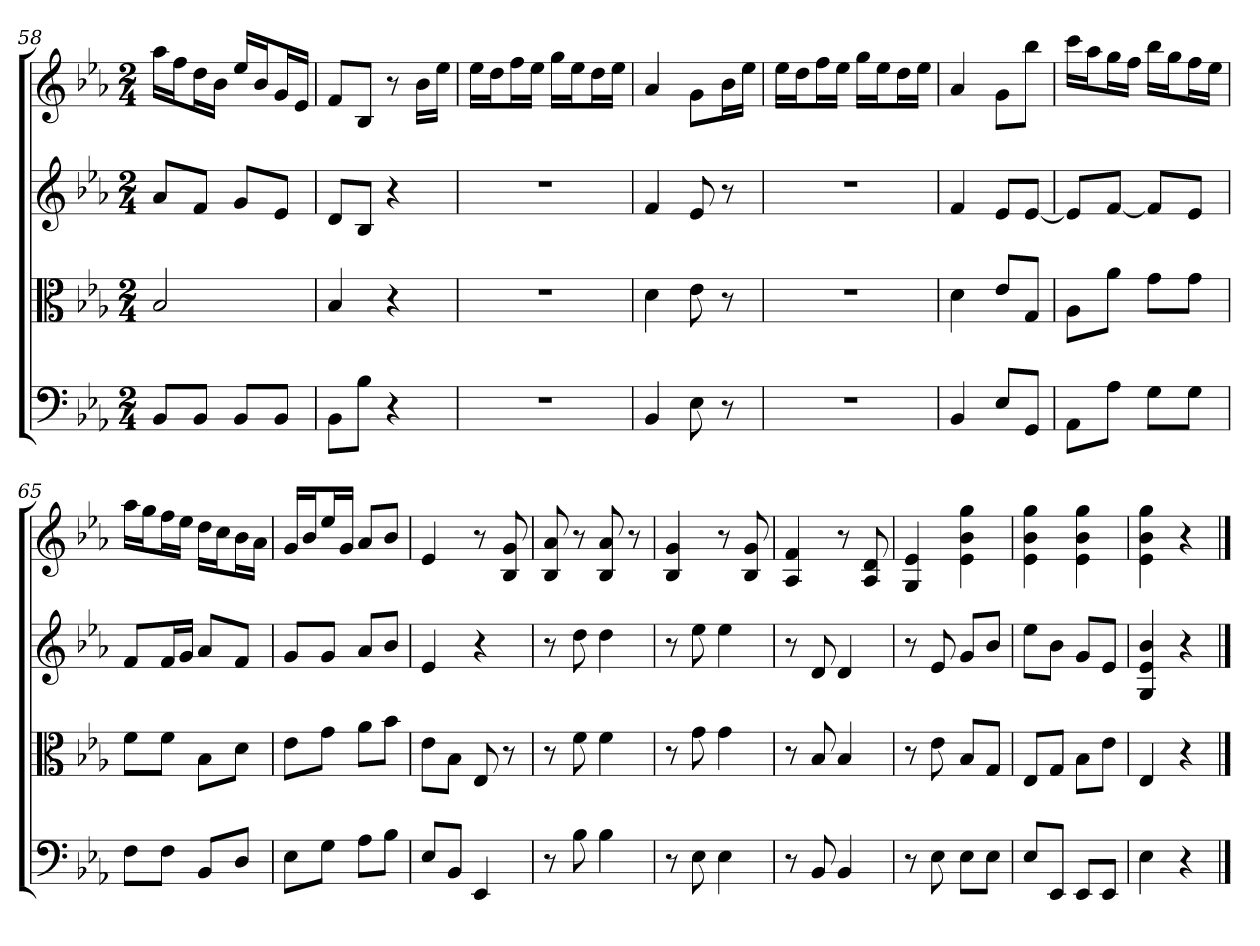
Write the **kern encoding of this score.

**kern	**kern	**kern	**kern
*part4	*part3	*part2	*part1
*staff4	*staff3	*staff2	*staff1
*clefF4	*clefC3	*clefG2	*clefG2
*k[b-e-a-]	*k[b-e-a-]	*k[b-e-a-]	*k[b-e-a-]
*E-:	*E-:	*E-:	*E-:
*M2/4	*M2/4	*M2/4	*M2/4
=58	=58	=58	=58
8BB-/L	2B-	8a-/L	16aa-\LL
.	.	.	16ff\J
8BB-/J	.	8f/J	16dd\L
.	.	.	16b-\JJ
8BB-/L	.	8g/L	16ee-/LL
.	.	.	16b-/J
8BB-/J	.	8e-/J	16g/L
.	.	.	16e-/JJ
=59	=59	=59	=59
8BB-\L	4B-	8d/L	8f/L
8B-\J	.	8B-/J	8B-/J
4r	4r	4r	8r
.	.	.	16b-\LL
.	.	.	16ee-\JJ
=60	=60	=60	=60
2r	2r	2r	16ee-\LL
.	.	.	16dd\J
.	.	.	16ff\L
.	.	.	16ee-\JJ
.	.	.	16gg\LL
.	.	.	16ee-\J
.	.	.	16dd\L
.	.	.	16ee-\JJ
=61	=61	=61	=61
4BB-	4d	4f	4a-
8E-	8e-	8e-	8g\L
8r	8r	8r	16b-\L
.	.	.	16ee-\JJ
=62	=62	=62	=62
2r	2r	2r	16ee-\LL
.	.	.	16dd\J
.	.	.	16ff\L
.	.	.	16ee-\JJ
.	.	.	16gg\LL
.	.	.	16ee-\J
.	.	.	16dd\L
.	.	.	16ee-\JJ
=63	=63	=63	=63
4BB-	4d	4f	4a-
8E-/L	8e-/L	8e-/L	8g\L
8GG/J	8G/J	[8e-/J	8bb-\J
=64	=64	=64	=64
8AA-\L	8A-\L	8e-/L]	16ccc\LL
.	.	.	16aa-\J
8A-\J	8a-\J	[8f/J	16gg\L
.	.	.	16ff\JJ
8G\L	8g\L	8f/L]	16bb-\LL
.	.	.	16gg\J
8G\J	8g\J	8e-/J	16ff\L
.	.	.	16ee-\JJ
=65	=65	=65	=65
8F\L	8f\L	8f/L	16aa-\LL
.	.	.	16gg\J
8F\J	8f\J	16f/L	16ff\L
.	.	16g/JJ	16ee-\JJ
8BB-/L	8B-\L	8a-/L	16dd\LL
.	.	.	16cc\J
8D/J	8d\J	8f/J	16b-\L
.	.	.	16a-\JJ
=66	=66	=66	=66
8E-\L	8e-\L	8g/L	16g/LL
.	.	.	16b-/J
8G\J	8g\J	8g/J	16ee-/L
.	.	.	16g/JJ
8A-\L	8a-\L	8a-/L	8a-/L
8B-\J	8b-\J	8b-/J	8b-/J
=67	=67	=67	=67
8E-/L	8e-\L	4e-	4e-
8BB-/J	8B-\J	.	.
4EE-	8E-	4r	8r
.	8r	.	8B- 8g
=68	=68	=68	=68
8r	8r	8r	8B- 8a-
8B-	8f	8dd	8r
4B-	4f	4dd	8B- 8a-
.	.	.	8r
=69	=69	=69	=69
8r	8r	8r	4B- 4g
8E-	8g	8ee-	.
4E-	4g	4ee-	8r
.	.	.	8B- 8g
=70	=70	=70	=70
8r	8r	8r	4A- 4f
8BB-	8B-	8d	.
4BB-	4B-	4d	8r
.	.	.	8A- 8d
=71	=71	=71	=71
8r	8r	8r	4G 4e-
8E-	8e-	8e-	.
8E-\L	8B-/L	8g/L	4e- 4b- 4gg
8E-\J	8G/J	8b-/J	.
=72	=72	=72	=72
8E-/L	8E-/L	8ee-\L	4e- 4b- 4gg
8EE-/J	8G/J	8b-\J	.
8EE-/L	8B-\L	8g/L	4e- 4b- 4gg
8EE-/J	8e-\J	8e-/J	.
=73	=73	=73	=73
4E-	4E-	4G 4e- 4b-	4e- 4b- 4gg
4r	4r	4r	4r
==	==	==	==
*-	*-	*-	*-
